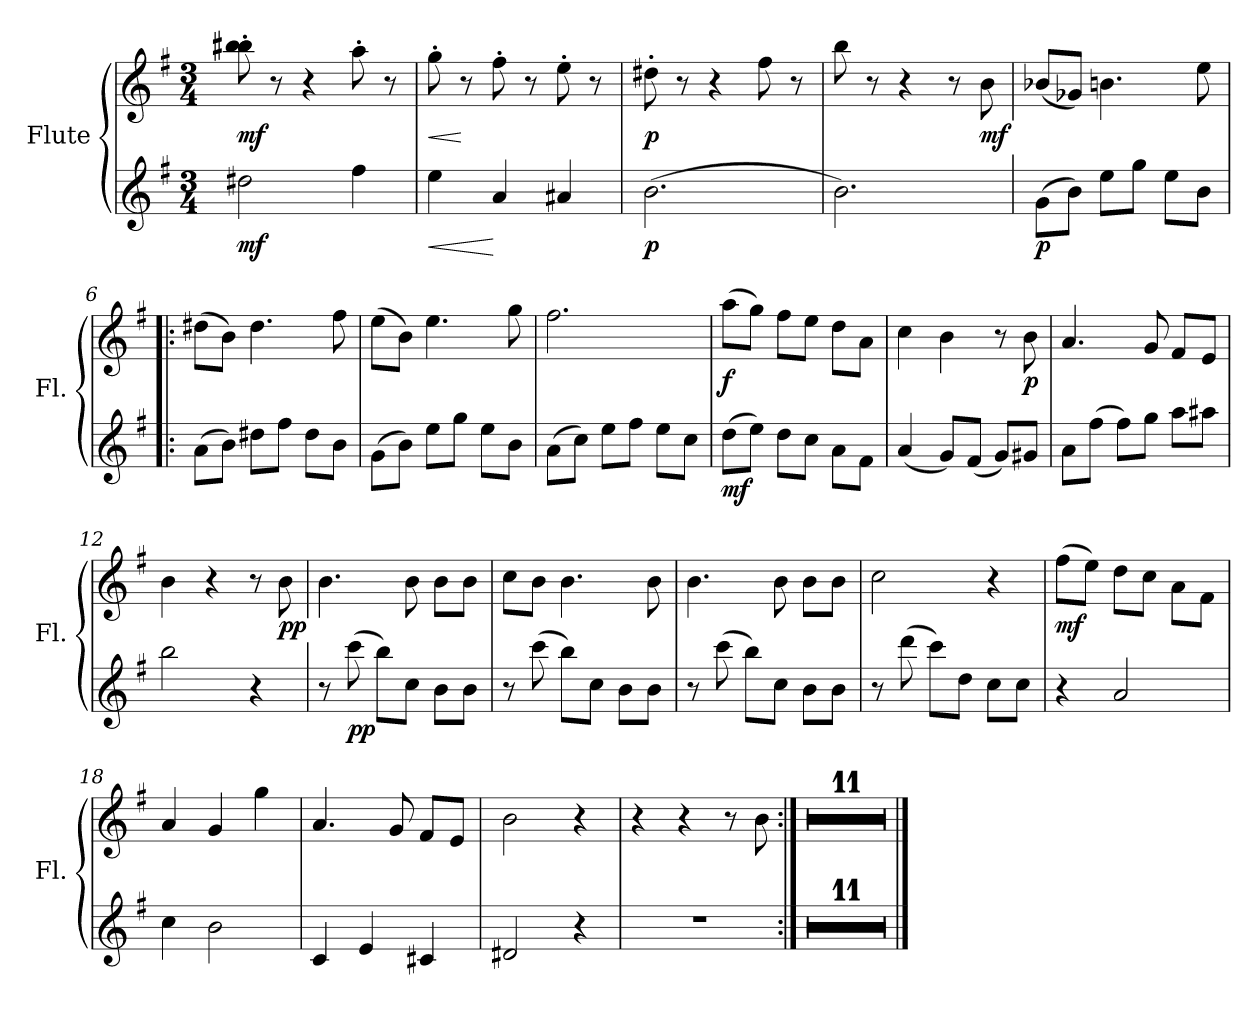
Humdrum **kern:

**kern	**dynam	**kern	**dynam
*part2	*part2	*part1	*part1
*staff2	*staff2	*staff1	*staff1
*I"Flute	*	*I"Flute	*
*I'Fl.	*	*I'Fl.	*
*clefG2	*	*clefG2	*
*k[f#]	*	*k[f#]	*
*M3/4	*	*M3/4	*
=1	=1	=1	=1
!	!LO:DY:b	!	!LO:DY:b
2dd#X\	mf	8bb\' 8bb#X\' 8bb#\'	mf
.	.	8r	.
.	.	4r	.
4ff#\	.	8aa'\	.
.	.	8r	.
=2	=2	=2	=2
!	!LO:HP:b	!	!LO:HP:b
4ee\	<	8gg'\	<
.	.	8r	[
4a/	[	8ff#'\	.
.	.	8r	.
4a#X/	.	8ee'\	.
.	.	8r	.
=3	=3	=3	=3
!	!LO:DY:b	!	!LO:DY:b
(>2.b\	p	8dd#X'\	p
.	.	8r	.
.	.	4r	.
.	.	8ff#\	.
.	.	8r	.
=4	=4	=4	=4
2.b\)	.	8bb\	.
.	.	8r	.
.	.	4r	.
.	.	8r	.
!	!	!	!LO:DY:b
.	.	8b\	mf
=5	=5	=5	=5
!	!LO:DY:b	!	!
(>8g\L	p	(<8b-X/L	.
8b\J)	.	8g-X/J)	.
8ee\L	.	4.bn\	.
8gg\J	.	.	.
8ee\L	.	.	.
8b\J	.	8ee\	.
=6!|:	=6!|:	=6!|:	=6!|:
(>8a\L	.	(>8dd#X\L	.
8b\J)	.	8b\J)	.
8dd#X\L	.	4.dd#\	.
8ff#\J	.	.	.
8dd#\L	.	.	.
8b\J	.	8ff#\	.
!!LO:LB:g=z
=7	=7	=7	=7
(>8g\L	.	(>8ee\L	.
8b\J)	.	8b\J)	.
8ee\L	.	4.ee\	.
8gg\J	.	.	.
8ee\L	.	.	.
8b\J	.	8gg\	.
=8	=8	=8	=8
(>8a\L	.	2.ff#\	.
8cc\J)	.	.	.
8ee\L	.	.	.
8ff#\J	.	.	.
8ee\L	.	.	.
8cc\J	.	.	.
=9	=9	=9	=9
!	!LO:DY:b	!	!LO:DY:b
(>8dd\L	mf	(>8aa\L	f
8ee\J)	.	8gg\J)	.
8dd\L	.	8ff#\L	.
8cc\J	.	8ee\J	.
8a\L	.	8dd\L	.
8f#\J	.	8a\J	.
=10	=10	=10	=10
(<4a/	.	4cc\	.
8g/L)	.	4b\	.
(<8f#/J	.	.	.
8g/L)	.	8r	.
!	!	!	!LO:DY:b
8g#X/J	.	8b\	p
=11	=11	=11	=11
8a\L	.	4.a/	.
(>8ff#\J	.	.	.
8ff#\L)	.	.	.
8gg\J	.	8g/	.
8aa\L	.	8f#/L	.
8aa#X\J	.	8e/J	.
=12	=12	=12	=12
2bb\	.	4b\	.
.	.	4r	.
4r	.	8r	.
!	!	!	!LO:DY:b
.	.	8b\	pp
=13	=13	=13	=13
8r	.	4.b\	.
!	!LO:DY:b	!	!
(>8ccc\	pp	.	.
8bb\L)	.	.	.
8cc\J	.	8b\	.
8b\L	.	8b\L	.
8b\J	.	8b\J	.
!!LO:PB:g=z
=14	=14	=14	=14
8r	.	8cc\L	.
(>8ccc\	.	8b\J	.
8bb\L)	.	4.b\	.
8cc\J	.	.	.
8b\L	.	.	.
8b\J	.	8b\	.
=15	=15	=15	=15
8r	.	4.b\	.
(>8ccc\	.	.	.
8bb\L)	.	.	.
8cc\J	.	8b\	.
8b\L	.	8b\L	.
8b\J	.	8b\J	.
=16	=16	=16	=16
8r	.	2cc\	.
(>8ddd\	.	.	.
8ccc\L)	.	.	.
8dd\J	.	.	.
8cc\L	.	4r	.
8cc\J	.	.	.
=17	=17	=17	=17
!	!	!	!LO:DY:b
4r	.	(>8ff#\L	mf
.	.	8ee\J)	.
2a/	.	8dd\L	.
.	.	8cc\J	.
.	.	8a\L	.
.	.	8f#\J	.
=18	=18	=18	=18
4cc\	.	4a/	.
2b\	.	4g/	.
.	.	4gg\	.
=19	=19	=19	=19
4c/	.	4.a/	.
4e/	.	.	.
.	.	8g/	.
4c#X/	.	8f#/L	.
.	.	8e/J	.
=20	=20	=20	=20
2d#X/	.	2b\	.
4r	.	4r	.
=21	=21	=21	=21
2.r	.	4r	.
.	.	4r	.
.	.	8r	.
.	.	8b\	.
!!LO:LB:g=z
=22:|!	=22:|!	=22:|!	=22:|!
2.r	.	2.r	.
=23	=23	=23	=23
2.r	.	2.r	.
==24	==24	==24	==24
2.r	.	2.r	.
=25	=25	=25	=25
2.r	.	2.r	.
=26	=26	=26	=26
2.r	.	2.r	.
=27	=27	=27	=27
2.r	.	2.r	.
=28	=28	=28	=28
2.r	.	2.r	.
=29	=29	=29	=29
2.r	.	2.r	.
=30	=30	=30	=30
2.r	.	2.r	.
=31	=31	=31	=31
2.r	.	2.r	.
=32	=32	=32	=32
2.r	.	2.r	.
==	==	==	==
*-	*-	*-	*-
